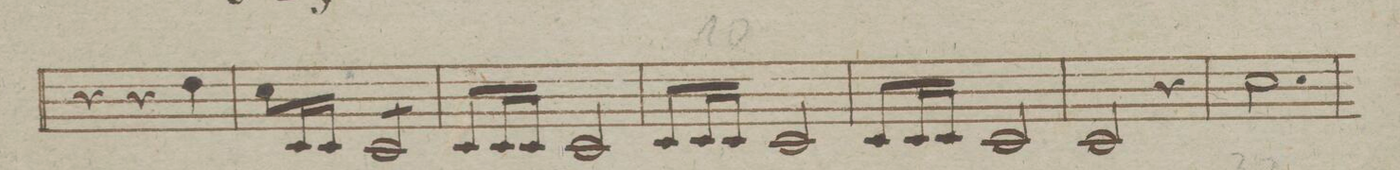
**kern	**dynam
*I"Clarino Primo in B.	*
*clefG2	*
*k[b-e-]	*
*M3/4	*
4r	.
4r	.
4cc\	.
=8	=8
8b-\L	.
16B-/L	.
16B-/JJ	.
*tremolo	*
8B-/L	.
8B-/	.
8B-/	.
8B-/J	.
*Xtremolo	*
=9	=9
8B-/L	.
16B-/L	.
16B-/JJ	.
2B-/	.
=10	=10
8B-/L	.
16B-/L	.
16B-/JJ	.
2B-/	.
=11	=11
8B-/L	.
16B-/L	.
16B-/JJ	.
2B-/	.
=12	=12
2B-/	.
4r	.
=13	=13
2.b-\	.
=14	=14
*-	*-
